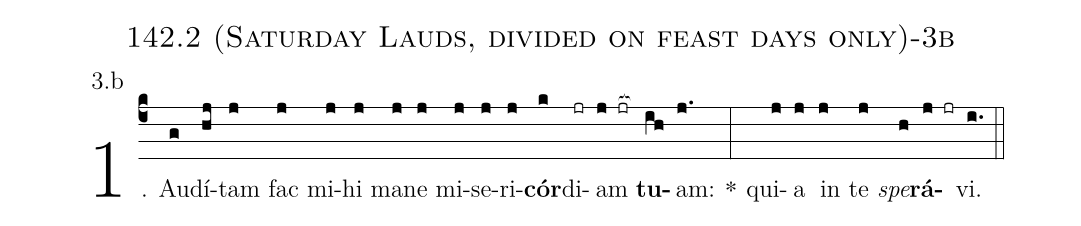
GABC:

name: 142.2 (Saturday Lauds, divided on feast days only)-3b;
annotation: 3.b;
%%
(c4)1. Au(g)dí(hj)tam(j) fac(j) mi(j)hi(j) ma(j)ne(j) mi(j)se(j)ri(j)<b>cór</b>(k)di(jr)am(j jr[ocb:1{]) <b>tu</b>(ih[ocb:0}])am:(j.) *(:) qui(j)a(j) in(j) te(j) <i>spe</i>(h)<b>rá</b>(j jr)vi.(i.) (::)
